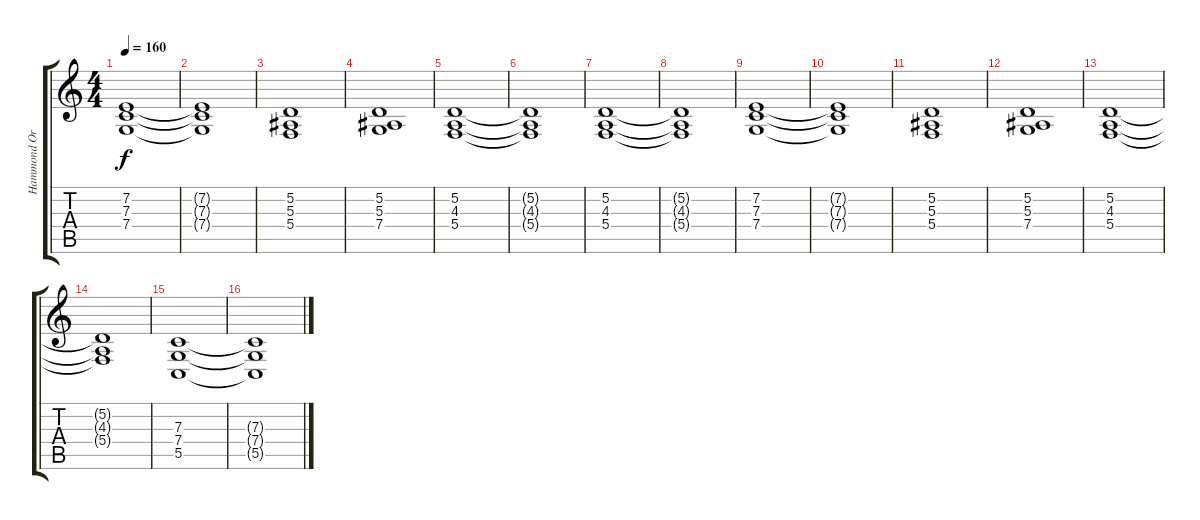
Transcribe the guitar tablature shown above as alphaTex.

\track ("Hammond Organ" "Hammond Or") {instrument drawbarorgan}
\staff {score tabs}
\tuning (D4 A3 F3 C3 G2 D2) {hide}
\ts (4 4)
\tempo 160
\clef g2
\ks c
(7.2 7.3 7.4).1{dy f} |
(7.2{t} 7.3{t} 7.4{t}).1 |
(5.2 5.3 5.4).1 |
(5.2 5.3 7.4).1 |
(5.2 4.3 5.4).1 |
(5.2{t} 4.3{t} 5.4{t}).1 |
(5.2 4.3 5.4).1 |
(5.2{t} 4.3{t} 5.4{t}).1 |
(7.2 7.3 7.4).1 |
(7.2{t} 7.3{t} 7.4{t}).1 |
(5.2 5.3 5.4).1 |
(5.2 5.3 7.4).1 |
(5.2 4.3 5.4).1 |
(5.2{t} 4.3{t} 5.4{t}).1 |
(7.3 7.4 5.5).1 |
(7.3{t} 7.4{t} 5.5{t}).1
